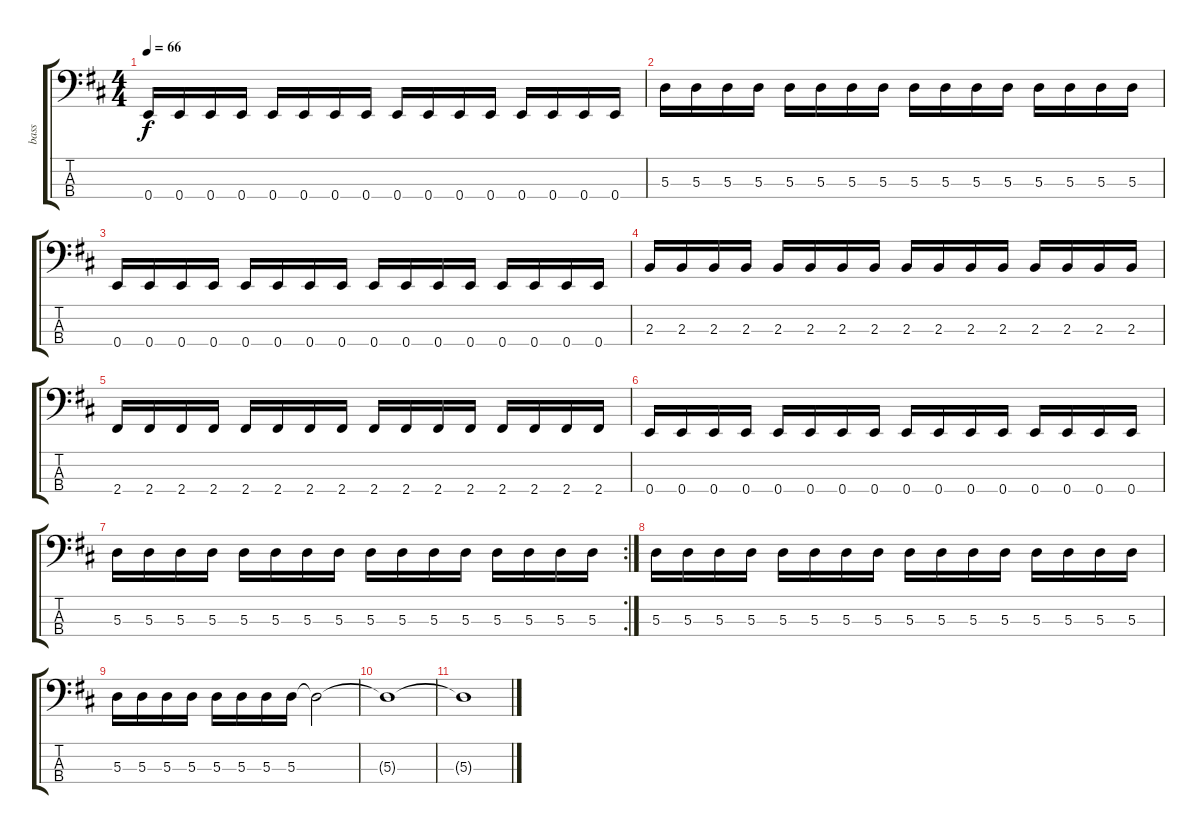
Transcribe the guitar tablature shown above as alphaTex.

\track ("bass" "bass") {instrument electricbassfinger}
\staff {score tabs}
\tuning (G2 D2 A1 E1) {hide}
\ts (4 4)
\tempo 66
\clef f4
\ks d
0.4.16{dy f} 0.4.16 0.4.16 0.4.16 0.4.16 0.4.16 0.4.16 0.4.16 0.4.16 0.4.16 0.4.16 0.4.16 0.4.16 0.4.16 0.4.16 0.4.16 |
5.3.16 5.3.16 5.3.16 5.3.16 5.3.16 5.3.16 5.3.16 5.3.16 5.3.16 5.3.16 5.3.16 5.3.16 5.3.16 5.3.16 5.3.16 5.3.16 |
0.4.16 0.4.16 0.4.16 0.4.16 0.4.16 0.4.16 0.4.16 0.4.16 0.4.16 0.4.16 0.4.16 0.4.16 0.4.16 0.4.16 0.4.16 0.4.16 |
2.3.16 2.3.16 2.3.16 2.3.16 2.3.16 2.3.16 2.3.16 2.3.16 2.3.16 2.3.16 2.3.16 2.3.16 2.3.16 2.3.16 2.3.16 2.3.16 |
2.4.16 2.4.16 2.4.16 2.4.16 2.4.16 2.4.16 2.4.16 2.4.16 2.4.16 2.4.16 2.4.16 2.4.16 2.4.16 2.4.16 2.4.16 2.4.16 |
0.4.16 0.4.16 0.4.16 0.4.16 0.4.16 0.4.16 0.4.16 0.4.16 0.4.16 0.4.16 0.4.16 0.4.16 0.4.16 0.4.16 0.4.16 0.4.16 |
\rc 2
5.3.16 5.3.16 5.3.16 5.3.16 5.3.16 5.3.16 5.3.16 5.3.16 5.3.16 5.3.16 5.3.16 5.3.16 5.3.16 5.3.16 5.3.16 5.3.16 |
5.3.16 5.3.16 5.3.16 5.3.16 5.3.16 5.3.16 5.3.16 5.3.16 5.3.16 5.3.16 5.3.16 5.3.16 5.3.16 5.3.16 5.3.16 5.3.16 |
5.3.16 5.3.16 5.3.16 5.3.16 5.3.16 5.3.16 5.3.16 5.3.16 5.3{t}.2 |
5.3{t}.1 |
5.3{t}.1
